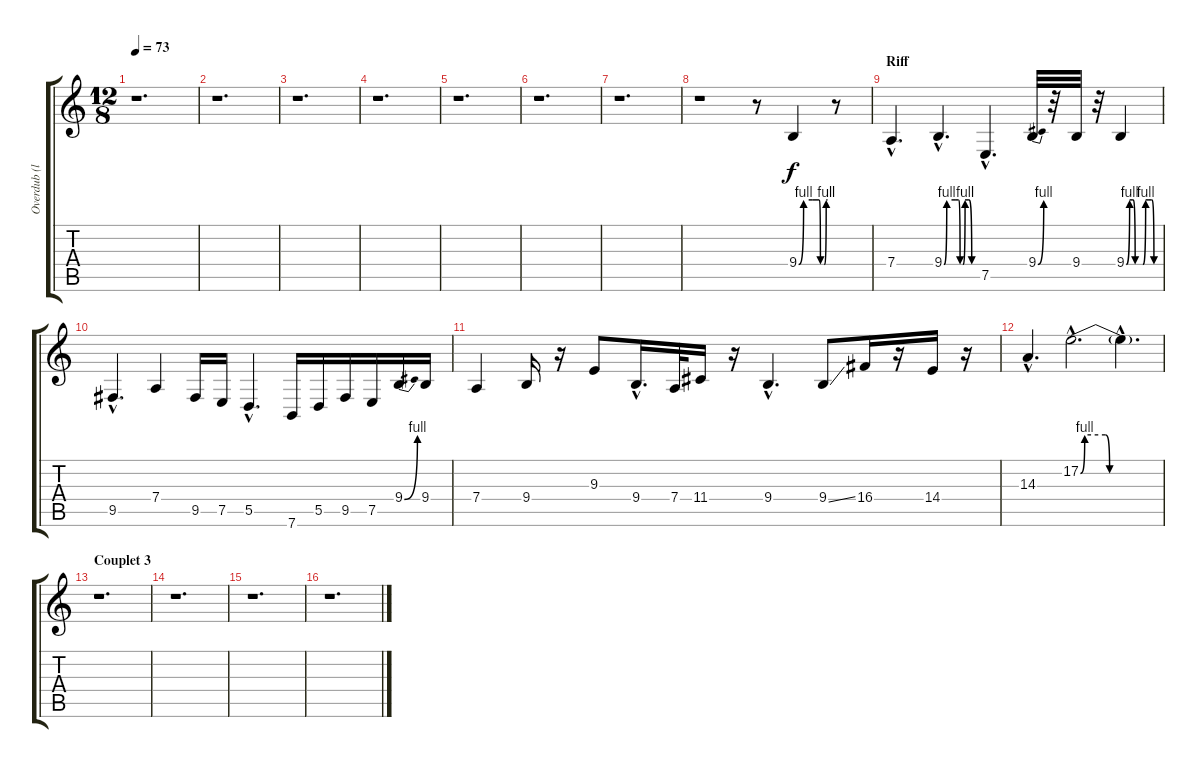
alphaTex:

\track ("Overdub (lead)" "Overdub (l") {instrument lead5charang}
\staff {score tabs}
\tuning (E4 B3 G3 D3 A2 E2) {hide}
\ts (12 8)
\tempo 73
\clef g2
\ks c
r.1{d dy mf} |
r.1{d} |
r.1{d} |
r.1{d} |
r.1{d} |
r.1{d} |
r.1{d} |
r.1 r.8 9.4{be (custom 0 0 10 4 28 4 42 4 45 0 53 0 57 4 60 4)}.4{dy f volume 12 balance 6} r.8 |
\section ("" "Riff")
7.4{hac}.4{d} 9.4{be (custom 0 0 5 4 20 4 26 4 29 0 34 0 38 4 45 4 50 0 55 0 60 0) hac}.4{d} 7.5{hac}.4{d} 9.4{be (bend 0 0 60 4)}.32 r.32 9.4.32 r.32 9.4{be (custom 0 0 6 4 12 4 16 0 22 0 30 0 35 4 41 4 46 4 50 0 60 0)}.4 |
9.5{hac}.4{d} 7.4.4 9.5.16 7.5.16 5.5{hac}.4{d} 7.6.16 5.5.16 9.5.16 7.5.16 9.4{be (bend 0 0 60 4)}.16 9.4.16 |
7.4.4 9.4.16 r.16 9.3.8 9.4{hac}.16{d} 7.4.32 11.4.16 r.16 9.4{hac}.4{d} 9.4{ss}.8 16.4.16 r.16 14.4.16 r.16 |
14.3{hac}.4{d} 17.2{be (custom 0 0 3 4 18 4 21 0 28 0 60 0) hac}.2{d} 17.2{hac t}.4{d} |
\section ("" "Couplet 3")
r.1{d} |
r.1{d} |
r.1{d} |
r.1{d}
